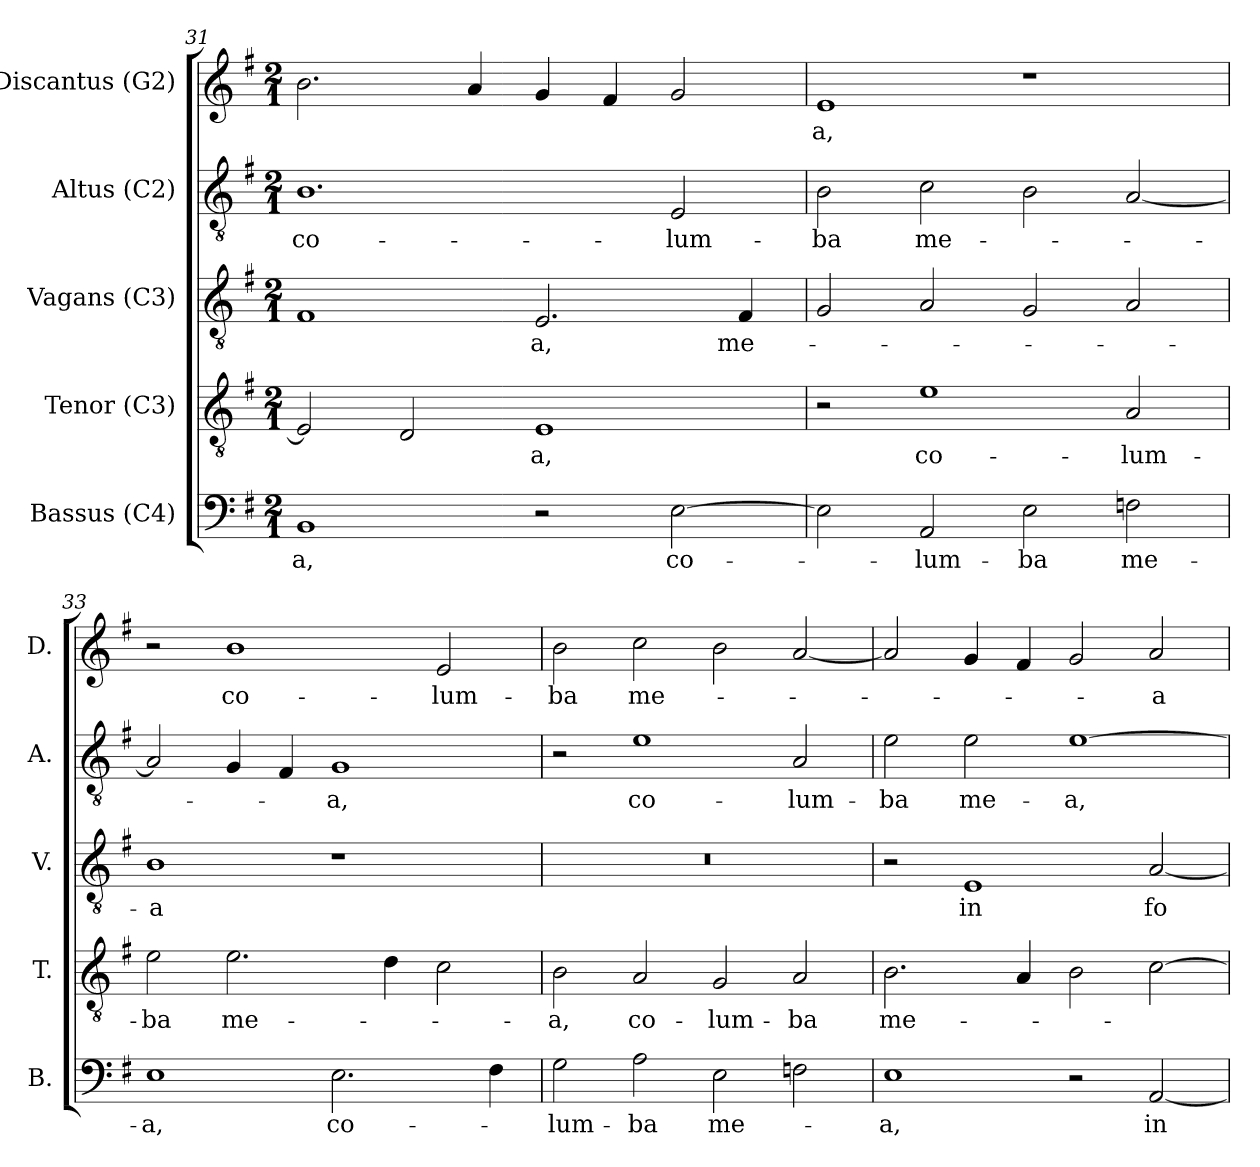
**kern	**text	**kern	**text	**kern	**text	**kern	**text	**kern	**text
*part5	*part5	*part4	*part4	*part3	*part3	*part2	*part2	*part1	*part1
*staff5	*staff5	*staff4	*staff4	*staff3	*staff3	*staff2	*staff2	*staff1	*staff1
*I"Bassus (C4)	*	*I"Tenor (C3)	*	*I"Vagans (C3)	*	*I"Altus (C2)	*	*I"Discantus (G2)	*
*I'B.	*	*I'T.	*	*I'V.	*	*I'A.	*	*I'D.	*
!!LO:LB:g=z
*clefF4	*	*clefGv2	*	*clefGv2	*	*clefGv2	*	*clefG2	*
*	*	*ITrd7c12	*	*ITrd7c12	*	*ITrd7c12	*	*	*
*k[f#]	*	*k[f#]	*	*k[f#]	*	*k[f#]	*	*k[f#]	*
*G:	*	*G:	*	*G:	*	*G:	*	*G:	*
*M2/1	*	*M2/1	*	*M2/1	*	*M2/1	*	*M2/1	*
=31	=31	=31	=31	=31	=31	=31	=31	=31	=31
!	!LO:LY:b:color=#000000	!	!	!	!	!	!	!	!
!	!	!	!	!	!	!	!LO:LY:b:color=#000000	!	!
1BBi	-a,	2EEi/]	.	1FF#i	.	1.BBi	co-	2.bi\	.
.	.	2DDi/	.	.	.	.	.	.	.
.	.	.	.	.	.	.	.	4ai/	.
!	!	!	!LO:LY:b:color=#000000	!	!	!	!	!	!
!	!	!	!	!	!LO:LY:b:color=#000000	!	!	!	!
2r	.	1EEi	-a,	2.EEi/	-a,	.	.	4gi/	.
.	.	.	.	.	.	.	.	4f#i/	.
!	!LO:LY:b:color=#000000	!	!	!	!	!	!	!	!
!	!	!	!	!	!	!	!LO:LY:b:color=#000000	!	!
[2Ei\	co-	.	.	.	.	2EEi/	-lum-	2gi/	.
!	!	!	!	!	!LO:LY:b:color=#000000	!	!	!	!
.	.	.	.	4FF#i/	me-	.	.	.	.
=32	=32	=32	=32	=32	=32	=32	=32	=32	=32
!	!	!	!	!	!	!	!LO:LY:b:color=#000000	!	!
!	!	!	!	!	!	!	!	!	!LO:LY:b:color=#000000
2Ei\]	.	2r	.	2GGi/	.	2BBi\	-ba	1ei	-a,
!	!LO:LY:b:color=#000000	!	!	!	!	!	!	!	!
!	!	!	!LO:LY:b:color=#000000	!	!	!	!	!	!
!	!	!	!	!	!	!	!LO:LY:b:color=#000000	!	!
2AAi/	-lum-	1Ei	co-	2AAi/	.	2Ci\	me-	.	.
!	!LO:LY:b:color=#000000	!	!	!	!	!	!	!	!
2Ei\	-ba	.	.	2GGi/	.	2BBi\	.	1r	.
!	!LO:LY:b:color=#000000	!	!	!	!	!	!	!	!
!	!	!	!LO:LY:b:color=#000000	!	!	!	!	!	!
2Fni\	me-	2AAi/	-lum-	2AAi/	.	[2AAi/	.	.	.
=33	=33	=33	=33	=33	=33	=33	=33	=33	=33
!	!LO:LY:b:color=#000000	!	!	!	!	!	!	!	!
!	!	!	!LO:LY:b:color=#000000	!	!	!	!	!	!
!	!	!	!	!	!LO:LY:b:color=#000000	!	!	!	!
1Ei	-a,	2Ei\	-ba	1BBi	-a	2AAi/]	.	2r	.
!	!	!	!LO:LY:b:color=#000000	!	!	!	!	!	!
!	!	!	!	!	!	!	!	!	!LO:LY:b:color=#000000
.	.	2.Ei\	me-	.	.	4GGi/	.	1bi	co-
.	.	.	.	.	.	4FF#i/	.	.	.
!	!LO:LY:b:color=#000000	!	!	!	!	!	!	!	!
!	!	!	!	!	!	!	!LO:LY:b:color=#000000	!	!
2.Ei\	co-	.	.	1r	.	1GGi	-a,	.	.
.	.	4Di\	.	.	.	.	.	.	.
!	!	!	!	!	!	!	!	!	!LO:LY:b:color=#000000
.	.	2Ci\	.	.	.	.	.	2ei/	-lum-
4F#i\	.	.	.	.	.	.	.	.	.
=34	=34	=34	=34	=34	=34	=34	=34	=34	=34
!	!LO:LY:b:color=#000000	!	!	!	!	!	!	!	!
!	!	!	!LO:LY:b:color=#000000	!LO:N:vis=1	!	!	!	!	!
!	!	!	!	!	!	!	!	!	!LO:LY:b:color=#000000
2Gi\	-lum-	2BBi\	-a,	0r	.	2r	.	2bi\	-ba
!	!LO:LY:b:color=#000000	!	!	!	!	!	!	!	!
!	!	!	!LO:LY:b:color=#000000	!	!	!	!	!	!
!	!	!	!	!	!	!	!LO:LY:b:color=#000000	!	!
!	!	!	!	!	!	!	!	!	!LO:LY:b:color=#000000
2Ai\	-ba	2AAi/	co-	.	.	1Ei	co-	2cci\	me-
!	!LO:LY:b:color=#000000	!	!	!	!	!	!	!	!
!	!	!	!LO:LY:b:color=#000000	!	!	!	!	!	!
2Ei\	me-	2GGi/	-lum-	.	.	.	.	2bi\	.
!	!	!	!LO:LY:b:color=#000000	!	!	!	!	!	!
!	!	!	!	!	!	!	!LO:LY:b:color=#000000	!	!
2Fi\	.	2AAi/	-ba	.	.	2AAi/	-lum-	[2ai/	.
!!LO:LB:g=z
=35	=35	=35	=35	=35	=35	=35	=35	=35	=35
!	!LO:LY:b:color=#000000	!	!	!	!	!	!	!	!
!	!	!	!LO:LY:b:color=#000000	!	!	!	!	!	!
!	!	!	!	!	!	!	!LO:LY:b:color=#000000	!	!
1Ei	-a,	2.BBi\	me-	2r	.	2Ei\	-ba	2ai/]	.
!	!	!	!	!	!LO:LY:b:color=#000000	!	!	!	!
!	!	!	!	!	!	!	!LO:LY:b:color=#000000	!	!
.	.	.	.	1EEi	in	2Ei\	me-	4gi/	.
.	.	4AAi/	.	.	.	.	.	4f#i/	.
!	!	!	!	!	!	!	!LO:LY:b:color=#000000	!	!
2r	.	2BBi\	.	.	.	[1Ei	-a,	2gi/	.
!	!LO:LY:b:color=#000000	!	!	!	!	!	!	!	!
!	!	!	!	!	!LO:LY:b:color=#000000	!	!	!	!
!	!	!	!	!	!	!	!	!	!LO:LY:b:color=#000000
[2AAi/	in	[2Ci\	.	[2AAi/	fo-	.	.	2ai/	-a
=	=	=	=	=	=	=	=	=	=
*-	*-	*-	*-	*-	*-	*-	*-	*-	*-
